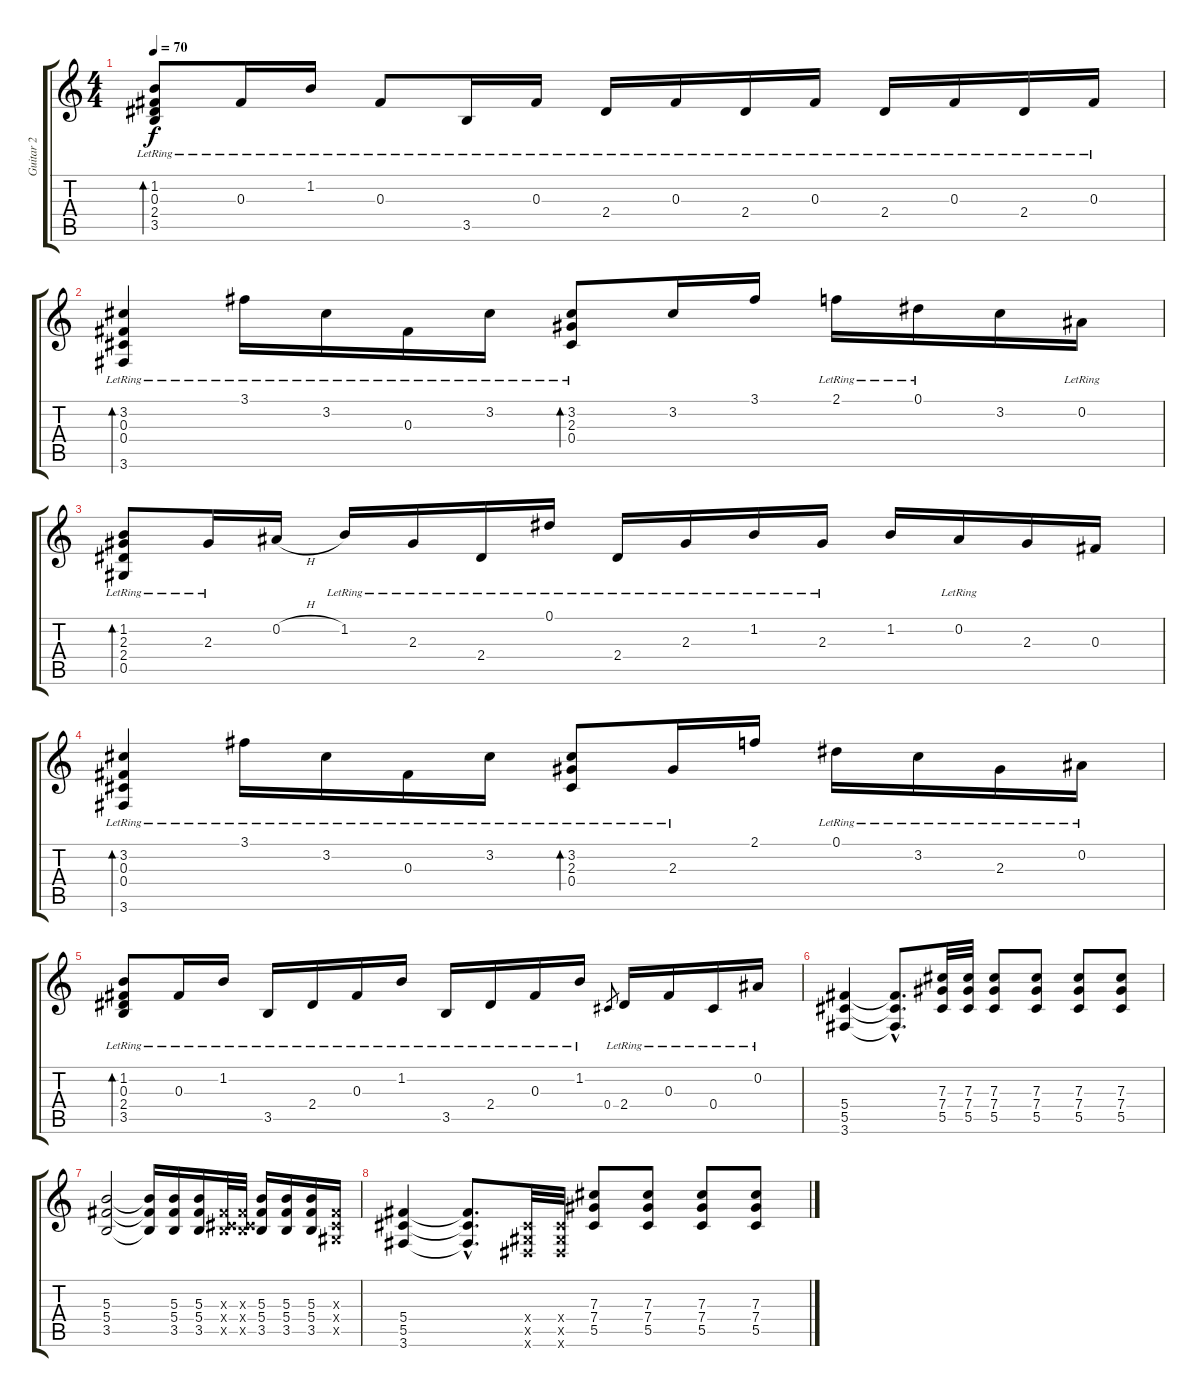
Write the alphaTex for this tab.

\track ("Guitar 2" "Guitar 2") {instrument acousticguitarsteel}
\staff {score tabs}
\tuning (Eb4 Bb3 Gb3 Db3 Ab2 Eb2) {hide}
\ts (4 4)
\tempo 70
\clef g2
\ks c
(1.2{lr} 0.3 2.4{lr} 3.5{lr}).8{bd 60 dy f} 0.3{lr}.16 1.2{lr}.16 0.3{lr}.8 3.5{lr}.16 0.3{lr}.16 2.4{lr}.16 0.3{lr}.16 2.4{lr}.16 0.3{lr}.16 2.4{lr}.16 0.3{lr}.16 2.4{lr}.16 0.3{lr}.16 |
(3.2{lr} 0.3{lr} 0.4{lr} 3.6{lr}).4{bd 60 volume 10} 3.1{lr}.16 3.2{lr}.16 0.3{lr}.16 3.2{lr}.16 (3.2{lr} 2.3 0.4{lr}).8{bd 60} 3.2.16 3.1.16 2.1{lr}.16 0.1{lr}.16 3.2.16 0.2{lr}.16 |
(1.2{lr} 2.3 2.4{lr} 0.5{lr}).8{bd 60} 2.3{lr}.16 0.2{h}.16 1.2{lr}.16 2.3{lr}.16 2.4{lr}.16 0.1{lr}.16 2.4{lr}.16 2.3{lr}.16 1.2{lr}.16 2.3{lr}.16 1.2.16 0.2{lr}.16 2.3.16 0.3.16 |
(3.2{lr} 0.3{lr} 0.4{lr} 3.6{lr}).4{bd 60} 3.1{lr}.16 3.2{lr}.16 0.3{lr}.16 3.2{lr}.16 (3.2{lr} 2.3 0.4{lr}).8{bd 60} 2.3{lr}.16 2.1.16 0.1{lr}.16 3.2{lr}.16 2.3{lr}.16 0.2{lr}.16 |
(1.2{lr} 0.3 2.4{lr} 3.5{lr}).8{bd 30} 0.3{lr}.16 1.2{lr}.16 3.5{lr}.16 2.4{lr}.16 0.3{lr}.16 1.2{lr}.16 3.5{lr}.16 2.4{lr}.16 0.3{lr}.16 1.2{lr}.16 0.4.8{gr} 2.4{lr}.16 0.3{lr}.16 0.4{lr}.16 0.2{lr}.16 |
(5.4 5.5 3.6).4{volume 13 instrument distortionguitar} (5.4{hac t} 5.5{hac t} 3.6{hac t}).8{d} (7.3 7.4 5.5).32 (7.3 7.4 5.5).32 (7.3 7.4 5.5).8 (7.3 7.4 5.5).8 (7.3 7.4 5.5).8 (7.3 7.4 5.5).8 |
(5.3 5.4 3.5).2 (5.3{t} 5.4{t} 3.5{t}).16 (5.3 5.4 3.5).16 (5.3 5.4 3.5).16 (0.3{x} 0.4{x} 3.5{x}).32 (0.3{x} 0.4{x} 3.5{x}).32 (5.3 5.4 3.5).16 (5.3 5.4 3.5).16 (5.3 5.4 3.5).16 (0.3{x} 0.4{x} 0.5{x}).16 |
(5.4 5.5 3.6).4 (5.4{hac t} 5.5{hac t} 3.6{hac t}).8{d} (0.4{x} 0.5{x} 0.6{x}).32 (0.4{x} 0.5{x} 0.6{x}).32 (7.3 7.4 5.5).8 (7.3 7.4 5.5).8 (7.3 7.4 5.5).8 (7.3 7.4 5.5).8
